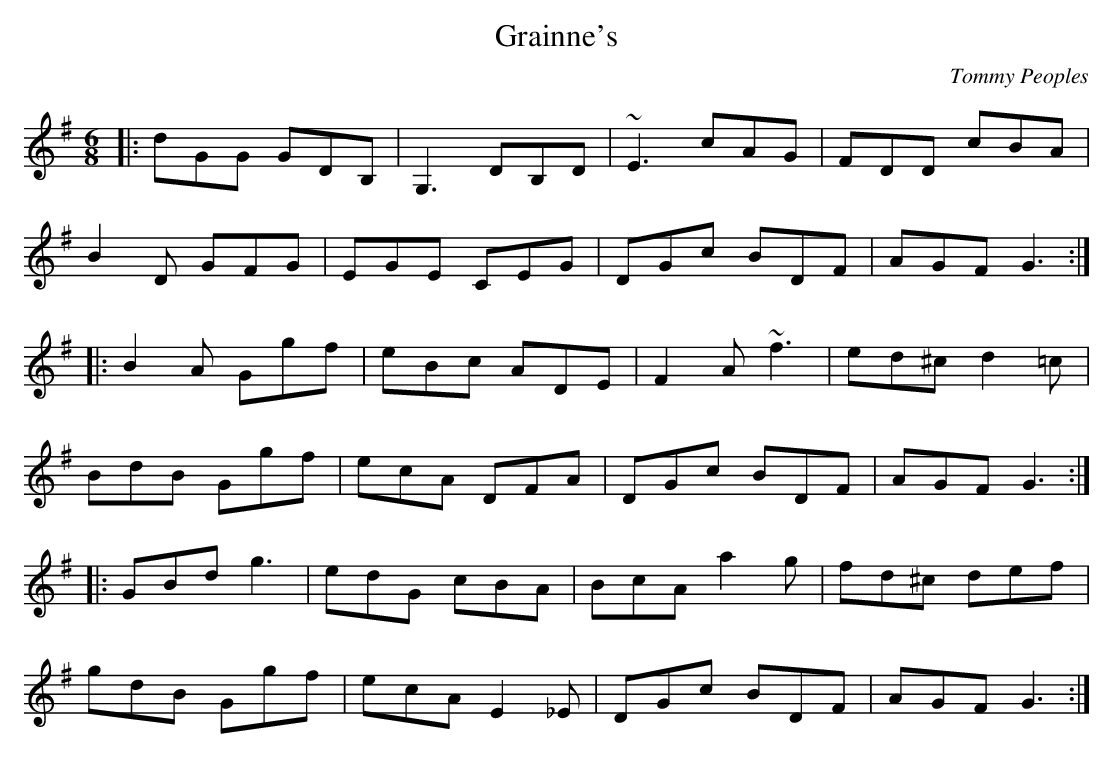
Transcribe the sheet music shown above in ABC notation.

X:1
T:Grainne's
C:Tommy Peoples
M:6/8
K:G
|: dGG GDB, | G,3 DB,D | ~E3 cAG | FDD cBA |
B2D GFG | EGE CEG | DGc BDF | AGF G3 :|
|: B2A Ggf | eBc ADE | F2A ~f3 | ed^c d2=c |
BdB Ggf | ecA DFA | DGc BDF | AGF G3 :|
|: GBd g3 | edG cBA | BcA a2g | fd^c def |
gdB Ggf | ecA E2_E | DGc BDF | AGF G3 :|
